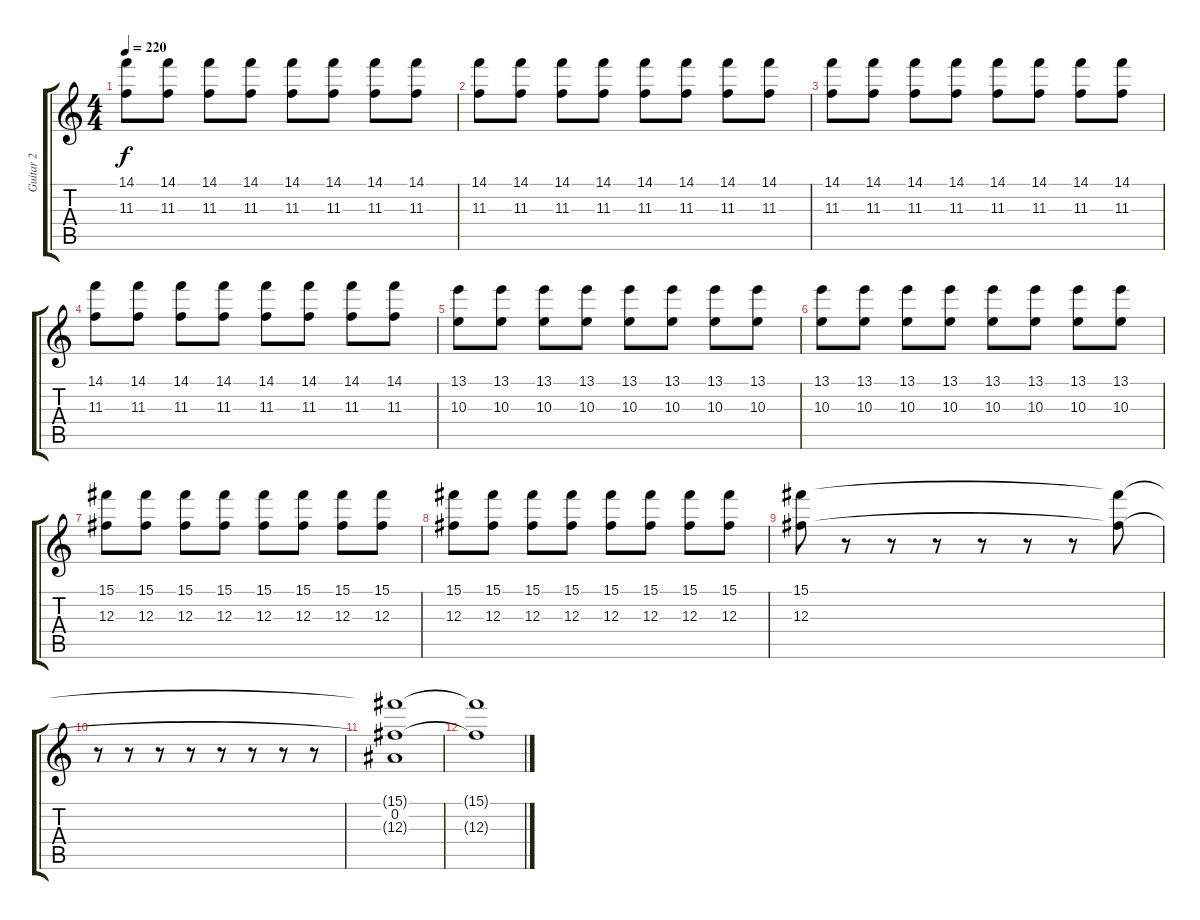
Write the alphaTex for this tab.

\track ("Guitar 2" "Guitar 2") {instrument distortionguitar}
\staff {score tabs}
\tuning (Eb4 Bb3 Gb3 Db3 Ab2 Db2) {hide}
\ts (4 4)
\tempo 220
\clef g2
\ks c
(14.1 11.3).8{dy f volume 12 balance 8} (14.1 11.3).8 (14.1 11.3).8 (14.1 11.3).8 (14.1 11.3).8 (14.1 11.3).8 (14.1 11.3).8 (14.1 11.3).8 |
(14.1 11.3).8{volume 12 balance 8} (14.1 11.3).8 (14.1 11.3).8 (14.1 11.3).8 (14.1 11.3).8 (14.1 11.3).8 (14.1 11.3).8 (14.1 11.3).8 |
(14.1 11.3).8{volume 12 balance 8} (14.1 11.3).8 (14.1 11.3).8 (14.1 11.3).8 (14.1 11.3).8 (14.1 11.3).8 (14.1 11.3).8 (14.1 11.3).8 |
(14.1 11.3).8{volume 12 balance 8} (14.1 11.3).8 (14.1 11.3).8 (14.1 11.3).8 (14.1 11.3).8 (14.1 11.3).8 (14.1 11.3).8 (14.1 11.3).8 |
(13.1 10.3).8{volume 12 balance 8} (13.1 10.3).8 (13.1 10.3).8 (13.1 10.3).8 (13.1 10.3).8 (13.1 10.3).8 (13.1 10.3).8 (13.1 10.3).8 |
(13.1 10.3).8{volume 12 balance 8} (13.1 10.3).8 (13.1 10.3).8 (13.1 10.3).8 (13.1 10.3).8 (13.1 10.3).8 (13.1 10.3).8 (13.1 10.3).8 |
(15.1 12.3).8{volume 12 balance 8} (15.1 12.3).8 (15.1 12.3).8 (15.1 12.3).8 (15.1 12.3).8 (15.1 12.3).8 (15.1 12.3).8 (15.1 12.3).8 |
(15.1 12.3).8{volume 12 balance 8} (15.1 12.3).8 (15.1 12.3).8 (15.1 12.3).8 (15.1 12.3).8 (15.1 12.3).8 (15.1 12.3).8 (15.1 12.3).8 |
(15.1 12.3).8 r.8 r.8 r.8 r.8 r.8 r.8 (15.1{t} 12.3{t}).8 |
r.8 r.8 r.8 r.8 r.8 r.8 r.8 r.8 |
(15.1{t} 0.2 12.3{t}).1 |
(15.1{t} 12.3{t}).1
